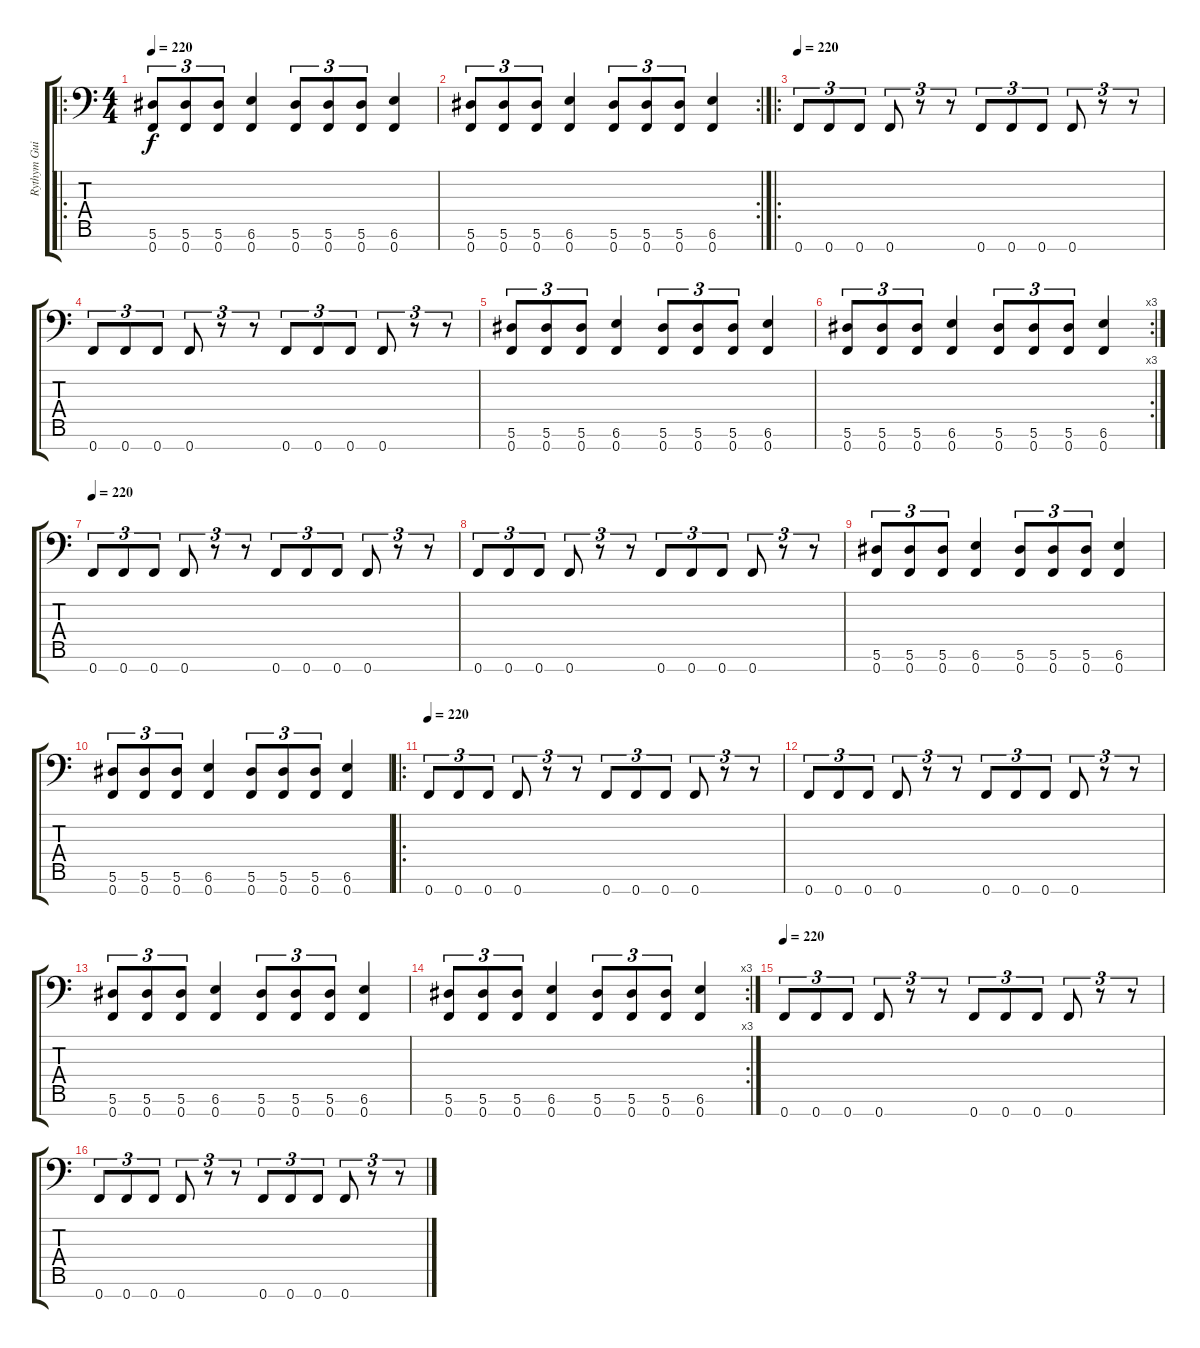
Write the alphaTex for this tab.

\track ("Rythym Guitar 2 (Tuned To F)" "Rythym Gui") {instrument distortionguitar}
\staff {score tabs}
\tuning (Bb3 Gb3 Db3 Ab2 Eb2 Bb1 F1) {hide}
\ro
\ts (4 4)
\tempo 220
\clef f4
\ks c
(5.6 0.7).8{tu (3 2) dy f} (5.6 0.7).8{tu (3 2)} (5.6 0.7).8{tu (3 2)} (6.6 0.7).4 (5.6 0.7).8{tu (3 2)} (5.6 0.7).8{tu (3 2)} (5.6 0.7).8{tu (3 2)} (6.6 0.7).4 |
\rc 2
(5.6 0.7).8{tu (3 2)} (5.6 0.7).8{tu (3 2)} (5.6 0.7).8{tu (3 2)} (6.6 0.7).4 (5.6 0.7).8{tu (3 2)} (5.6 0.7).8{tu (3 2)} (5.6 0.7).8{tu (3 2)} (6.6 0.7).4 |
\ro
\tempo 220
0.7.8{tu (3 2)} 0.7.8{tu (3 2)} 0.7.8{tu (3 2)} 0.7.8{tu (3 2)} r.8{tu (3 2)} r.8{tu (3 2)} 0.7.8{tu (3 2)} 0.7.8{tu (3 2)} 0.7.8{tu (3 2)} 0.7.8{tu (3 2)} r.8{tu (3 2)} r.8{tu (3 2)} |
0.7.8{tu (3 2)} 0.7.8{tu (3 2)} 0.7.8{tu (3 2)} 0.7.8{tu (3 2)} r.8{tu (3 2)} r.8{tu (3 2)} 0.7.8{tu (3 2)} 0.7.8{tu (3 2)} 0.7.8{tu (3 2)} 0.7.8{tu (3 2)} r.8{tu (3 2)} r.8{tu (3 2)} |
(5.6 0.7).8{tu (3 2)} (5.6 0.7).8{tu (3 2)} (5.6 0.7).8{tu (3 2)} (6.6 0.7).4 (5.6 0.7).8{tu (3 2)} (5.6 0.7).8{tu (3 2)} (5.6 0.7).8{tu (3 2)} (6.6 0.7).4 |
\rc 3
(5.6 0.7).8{tu (3 2)} (5.6 0.7).8{tu (3 2)} (5.6 0.7).8{tu (3 2)} (6.6 0.7).4 (5.6 0.7).8{tu (3 2)} (5.6 0.7).8{tu (3 2)} (5.6 0.7).8{tu (3 2)} (6.6 0.7).4 |
\tempo 220
0.7.8{tu (3 2)} 0.7.8{tu (3 2)} 0.7.8{tu (3 2)} 0.7.8{tu (3 2)} r.8{tu (3 2)} r.8{tu (3 2)} 0.7.8{tu (3 2)} 0.7.8{tu (3 2)} 0.7.8{tu (3 2)} 0.7.8{tu (3 2)} r.8{tu (3 2)} r.8{tu (3 2)} |
0.7.8{tu (3 2)} 0.7.8{tu (3 2)} 0.7.8{tu (3 2)} 0.7.8{tu (3 2)} r.8{tu (3 2)} r.8{tu (3 2)} 0.7.8{tu (3 2)} 0.7.8{tu (3 2)} 0.7.8{tu (3 2)} 0.7.8{tu (3 2)} r.8{tu (3 2)} r.8{tu (3 2)} |
(5.6 0.7).8{tu (3 2)} (5.6 0.7).8{tu (3 2)} (5.6 0.7).8{tu (3 2)} (6.6 0.7).4 (5.6 0.7).8{tu (3 2)} (5.6 0.7).8{tu (3 2)} (5.6 0.7).8{tu (3 2)} (6.6 0.7).4 |
(5.6 0.7).8{tu (3 2)} (5.6 0.7).8{tu (3 2)} (5.6 0.7).8{tu (3 2)} (6.6 0.7).4 (5.6 0.7).8{tu (3 2)} (5.6 0.7).8{tu (3 2)} (5.6 0.7).8{tu (3 2)} (6.6 0.7).4 |
\ro
\tempo 220
0.7.8{tu (3 2)} 0.7.8{tu (3 2)} 0.7.8{tu (3 2)} 0.7.8{tu (3 2)} r.8{tu (3 2)} r.8{tu (3 2)} 0.7.8{tu (3 2)} 0.7.8{tu (3 2)} 0.7.8{tu (3 2)} 0.7.8{tu (3 2)} r.8{tu (3 2)} r.8{tu (3 2)} |
0.7.8{tu (3 2)} 0.7.8{tu (3 2)} 0.7.8{tu (3 2)} 0.7.8{tu (3 2)} r.8{tu (3 2)} r.8{tu (3 2)} 0.7.8{tu (3 2)} 0.7.8{tu (3 2)} 0.7.8{tu (3 2)} 0.7.8{tu (3 2)} r.8{tu (3 2)} r.8{tu (3 2)} |
(5.6 0.7).8{tu (3 2)} (5.6 0.7).8{tu (3 2)} (5.6 0.7).8{tu (3 2)} (6.6 0.7).4 (5.6 0.7).8{tu (3 2)} (5.6 0.7).8{tu (3 2)} (5.6 0.7).8{tu (3 2)} (6.6 0.7).4 |
\rc 3
(5.6 0.7).8{tu (3 2)} (5.6 0.7).8{tu (3 2)} (5.6 0.7).8{tu (3 2)} (6.6 0.7).4 (5.6 0.7).8{tu (3 2)} (5.6 0.7).8{tu (3 2)} (5.6 0.7).8{tu (3 2)} (6.6 0.7).4 |
\tempo 220
0.7.8{tu (3 2)} 0.7.8{tu (3 2)} 0.7.8{tu (3 2)} 0.7.8{tu (3 2)} r.8{tu (3 2)} r.8{tu (3 2)} 0.7.8{tu (3 2)} 0.7.8{tu (3 2)} 0.7.8{tu (3 2)} 0.7.8{tu (3 2)} r.8{tu (3 2)} r.8{tu (3 2)} |
0.7.8{tu (3 2)} 0.7.8{tu (3 2)} 0.7.8{tu (3 2)} 0.7.8{tu (3 2)} r.8{tu (3 2)} r.8{tu (3 2)} 0.7.8{tu (3 2)} 0.7.8{tu (3 2)} 0.7.8{tu (3 2)} 0.7.8{tu (3 2)} r.8{tu (3 2)} r.8{tu (3 2)}
